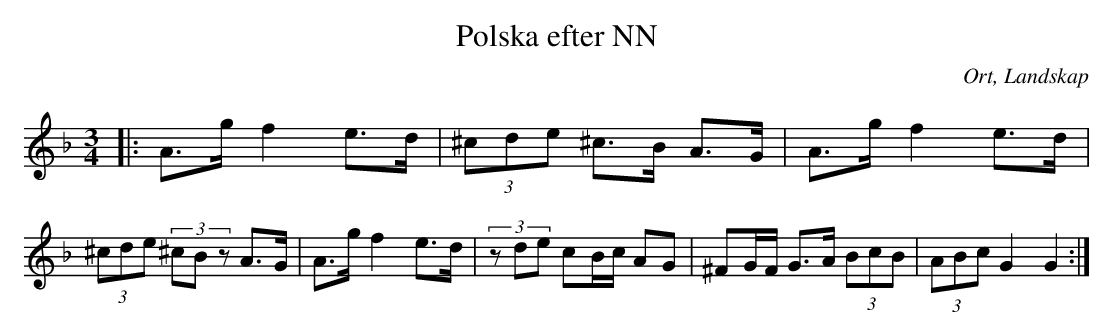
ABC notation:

X:1
T:Polska efter NN
O:Ort, Landskap
M:3/4
L:1/8
K:Dm
|: A>g f2 e>d|(3^cde ^c>B A>G|A>g f2 e>d|(3^cde (3^cBz A>G|A>g f2 e>d|(3zde cB/c/ AG|^FG/F/ G>A (3BcB  |(3ABc G2 G2:|
